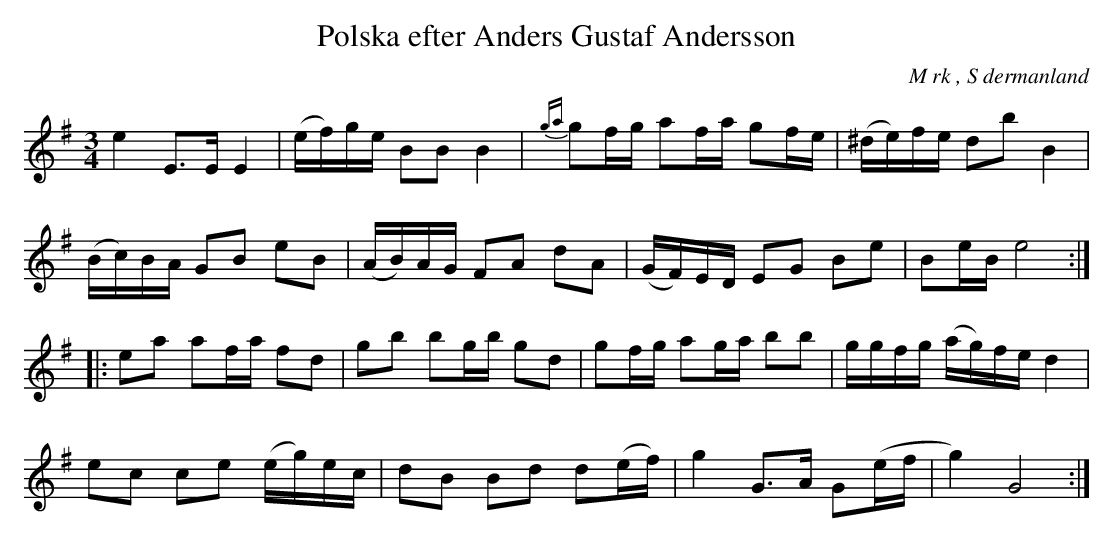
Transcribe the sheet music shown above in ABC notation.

X:1
T:Polska efter Anders Gustaf Andersson
O:M rk , S dermanland
M:3/4
L:1/16
K:Em
e4 E2>E2 E4 | (ef)ge B2B2 B4 | {ga}g2fg a2fa g2fe | (^de)fe d2b2 B4 |
(Bc)BA G2B2 e2B2 | (AB)AG F2A2 d2A2 | (GF)ED E2G2 B2e2 | B2eB e8 ::
e2a2 a2fa f2d2 | g2b2 b2gb g2d2 | g2fg a2ga b2b2 | ggfg (ag)fe d4 |
e2c2 c2e2 (eg)ec | d2B2 B2d2 d2(ef) | g4 G2>A2 G2(ef | g4) G8 :|
